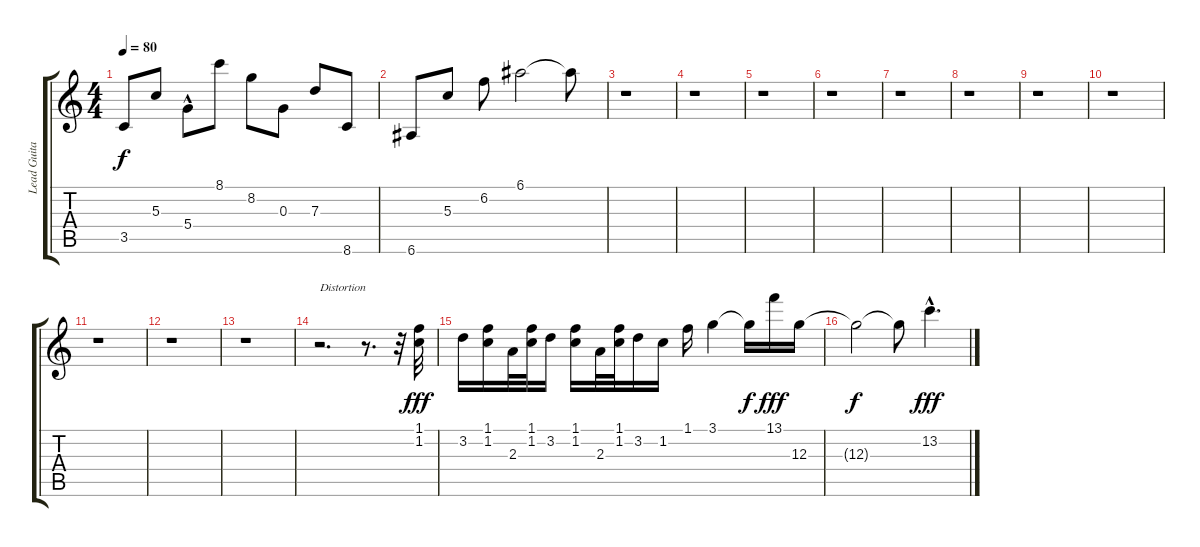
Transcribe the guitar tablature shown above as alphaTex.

\track ("Lead Guitar" "Lead Guita") {instrument electricguitarclean}
\staff {score tabs}
\tuning (E4 B3 G3 D3 A2 E2) {hide}
\ts (4 4)
\tempo 80
\clef g2
\ks c
3.5.8{dy f} 5.3.8 5.4{hac}.8 8.1.8 8.2.8 0.3.8 7.3.8 8.6.8 |
6.6.8 5.3.8 6.2.8 6.1.2 6.1{t}.8 |
r.1 |
r.1 |
r.1 |
r.1 |
r.1 |
r.1 |
r.1 |
r.1 |
r.1 |
r.1 |
r.1 |
r.2{d txt "Distortion" instrument distortionguitar} r.8{d} r.32 (1.1 1.2).32{dy fff} |
3.2.16 (1.1 1.2).16 2.3.32 (1.1 1.2).32 3.2.16 (1.1 1.2).16 2.3.32 (1.1 1.2).32 3.2.16 1.2.16 1.1.16 3.1.4 3.1{t}.16{dy f} 13.1.16{dy fff} 12.3.16 |
12.3{t}.2{dy f} 12.3{t}.8 13.2{hac}.4{d dy fff}
